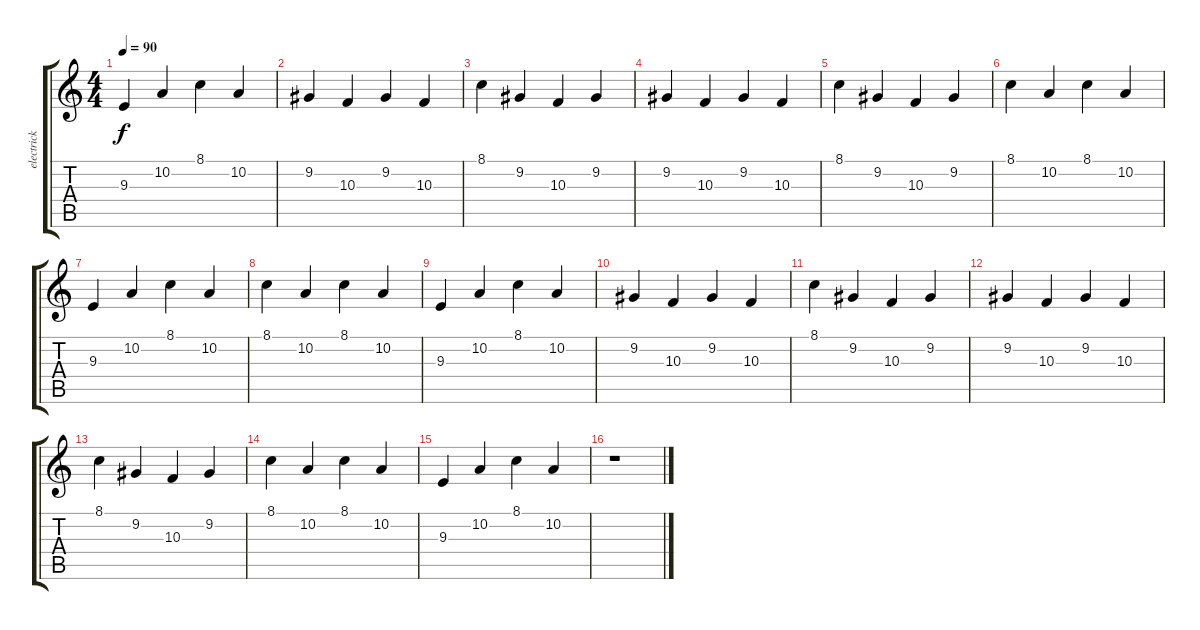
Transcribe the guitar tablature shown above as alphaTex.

\track ("electrick sonido" "electrick ") {instrument pad2warm}
\staff {score tabs}
\tuning (E4 B3 G3 D3 A2 E2) {hide}
\ts (4 4)
\tempo 90
\clef g2
\ks c
9.3.4{dy f} 10.2.4 8.1.4 10.2.4 |
9.2.4 10.3.4 9.2.4 10.3.4 |
8.1.4 9.2.4 10.3.4 9.2.4 |
9.2.4 10.3.4 9.2.4 10.3.4 |
8.1.4 9.2.4 10.3.4 9.2.4 |
8.1.4 10.2.4 8.1.4 10.2.4 |
9.3.4 10.2.4 8.1.4 10.2.4 |
8.1.4 10.2.4 8.1.4 10.2.4 |
9.3.4 10.2.4 8.1.4 10.2.4 |
9.2.4 10.3.4 9.2.4 10.3.4 |
8.1.4 9.2.4 10.3.4 9.2.4 |
9.2.4 10.3.4 9.2.4 10.3.4 |
8.1.4 9.2.4 10.3.4 9.2.4 |
8.1.4 10.2.4 8.1.4 10.2.4 |
9.3.4 10.2.4 8.1.4 10.2.4 |
r.1
